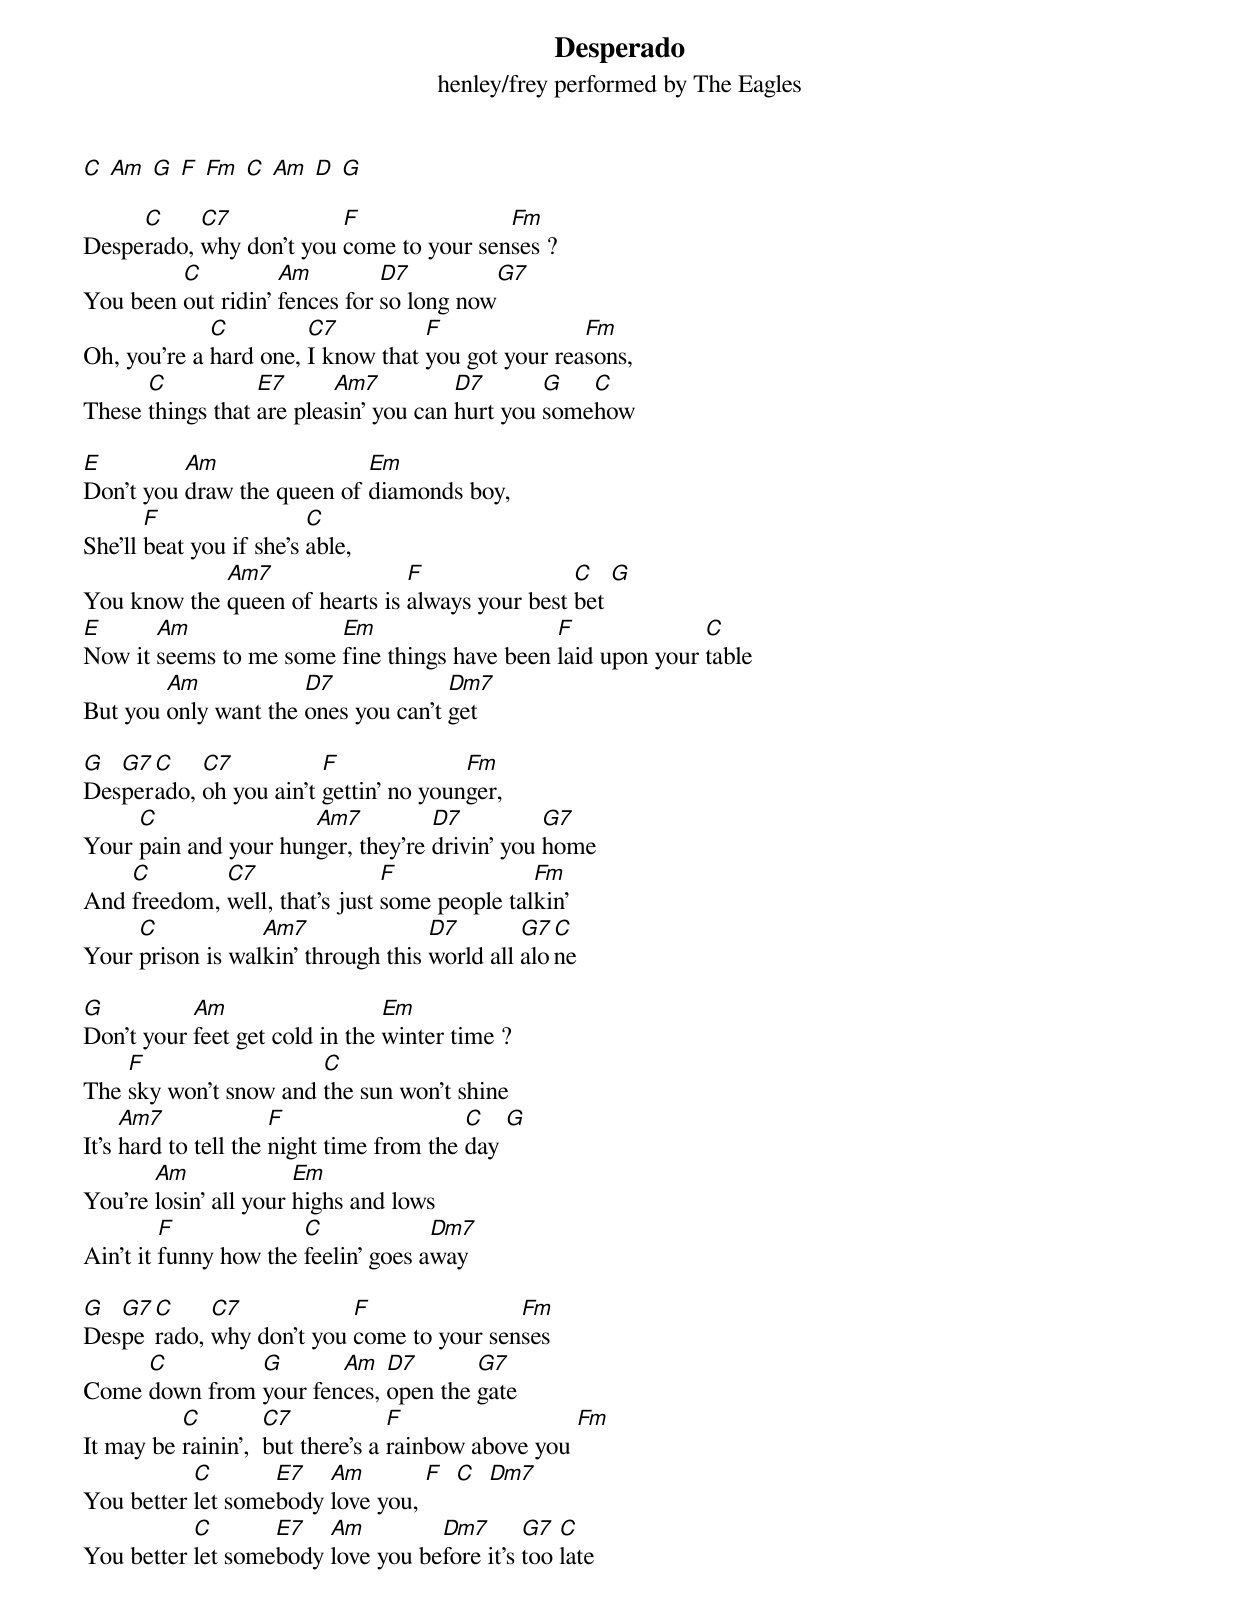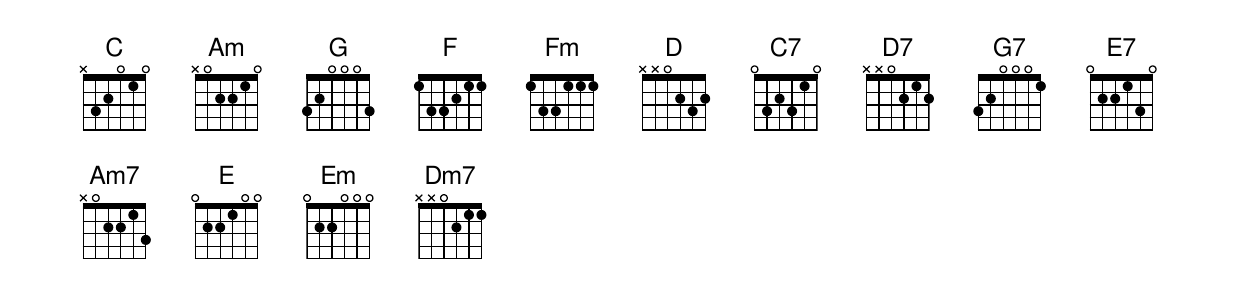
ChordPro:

{title:Desperado}
{subtitle: henley/frey performed by The Eagles}

[C] [Am] [G] [F] [Fm] [C] [Am] [D] [G]

Despe[C]rado, [C7]why don't you [F]come to your sen[Fm]ses ?
You been [C]out ridin' [Am]fences for [D7]so long now[G7]
Oh, you're a [C]hard one, [C7]I know that [F]you got your rea[Fm]sons,
These [C]things that [E7]are plea[Am7]sin' you can [D7]hurt you [G]some[C]how

[E]Don't you [Am]draw the queen of [Em]diamonds boy,
She'll [F]beat you if she's [C]able,
You know the [Am7]queen of hearts is [F]always your best [C]bet [G]
[E]Now it [Am]seems to me some [Em]fine things have been [F]laid upon your [C]table
But you [Am]only want the [D7]ones you can't [Dm7]get

[G]Des[G7]per[C]ado, [C7]oh you ain't [F]gettin' no youn[Fm]ger,
Your [C]pain and your hun[Am7]ger, they're [D7]drivin' you [G7]home
And [C]freedom, [C7]well, that's just [F]some people tal[Fm]kin'
Your [C]prison is wal[Am7]kin' through this [D7]world all [G7]alo[C]ne

[G]Don't your [Am]feet get cold in the [Em]winter time ?
The [F]sky won't snow and [C]the sun won't shine
It's [Am7]hard to tell the [F]night time from the [C]day [G]
You're [Am]losin' all your [Em]highs and lows
Ain't it [F]funny how the [C]feelin' goes a[Dm7]way

[G]Des[G7]pe[C]rado, [C7]why don't you [F]come to your sen[Fm]ses
Come [C]down from [G]your fen[Am]ces, [D7]open the [G7]gate
It may be [C]rainin',  [C7]but there's a [F]rainbow above you [Fm]
You better [C]let some[E7]body [Am]love you, [F]  [C]  [Dm7]
You better [C]let some[E7]body [Am]love you be[Dm7]fore it's [G7]too [C]late
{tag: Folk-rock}

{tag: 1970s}
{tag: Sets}
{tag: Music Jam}
